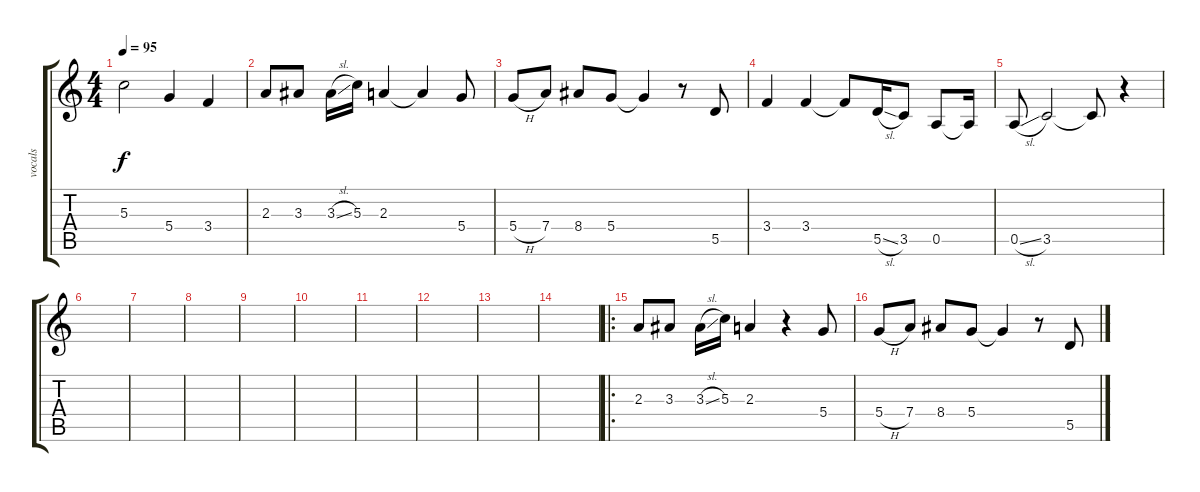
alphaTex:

\track ("vocals" "vocals") {instrument acousticguitarsteel}
\staff {score tabs}
\tuning (E4 B3 G3 D3 A2 E2) {hide}
\ts (4 4)
\tempo 95
\clef g2
\ks c
5.3.2{dy f} 5.4.4 3.4.4 |
2.3.8 3.3.8 3.3{sl}.16 5.3.16 2.3.4 2.3{t}.4 5.4.8 |
5.4{h}.8 7.4.8 8.4.8 5.4.8 5.4{t}.4 r.8 5.5.8 |
3.4.4 3.4.4 3.4{t}.8 5.5{sl}.16 3.5.8 0.5.8 0.5{t}.16 |
0.5{sl}.8 3.5.2 3.5{t}.8 r.4 |
|
|
|
|
|
|
|
|
|
\ro
2.3.8 3.3.8 3.3{sl}.16 5.3.16 2.3.4 r.4 5.4.8 |
5.4{h}.8 7.4.8 8.4.8 5.4.8 5.4{t}.4 r.8 5.5.8
